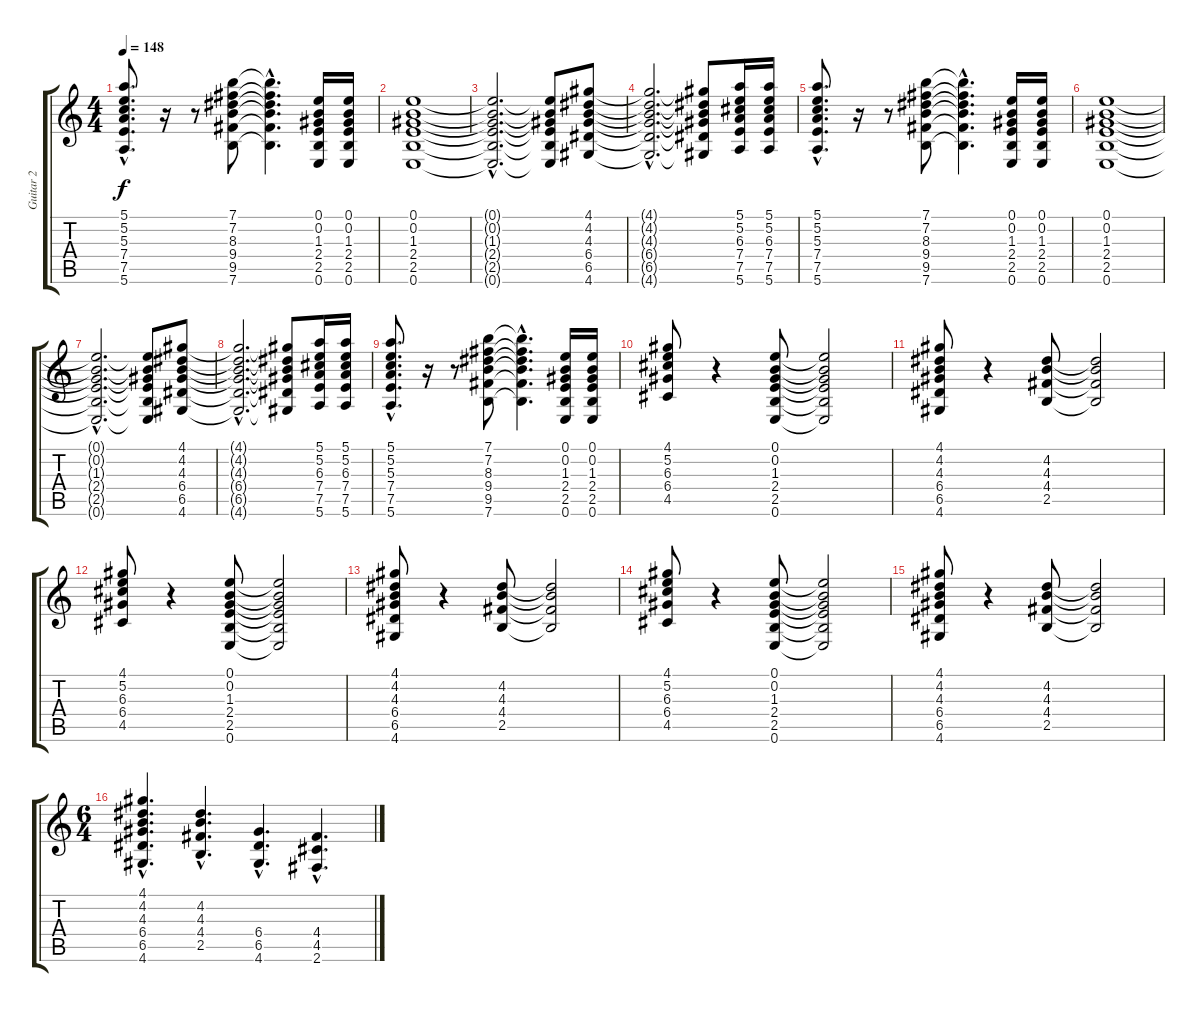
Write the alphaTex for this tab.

\track ("Guitar 2" "Guitar 2") {instrument overdrivenguitar}
\staff {score tabs}
\tuning (E4 B3 G3 D3 A2 E2) {hide}
\ts (4 4)
\tempo 148
\clef g2
\ks c
(5.1{hac} 5.2{hac} 5.3{hac} 7.4{hac} 7.5{hac} 5.6{hac}).8{d dy f} r.16 r.8 (7.1 7.2 8.3 9.4 9.5 7.6).8 (7.1{hac t} 7.2{hac t} 8.3{hac t} 9.4{hac t} 9.5{hac t} 7.6{hac t}).4{d} (0.1 0.2 1.3 2.4 2.5 0.6).16 (0.1 0.2 1.3 2.4 2.5 0.6).16 |
(0.1 0.2 1.3 2.4 2.5 0.6).1 |
(0.1{hac t} 0.2{hac t} 1.3{hac t} 2.4{hac t} 2.5{hac t} 0.6{hac t}).2{d} (0.1{t} 0.2{t} 1.3{t} 2.4{t} 2.5{t} 0.6{t}).8 (4.1 4.2 4.3 6.4 6.5 4.6).8 |
(4.1{hac t} 4.2{hac t} 4.3{hac t} 6.4{hac t} 6.5{hac t} 4.6{hac t}).2{d} (4.1{t} 4.2{t} 4.3{t} 6.4{t} 6.5{t} 4.6{t}).8 (5.1 5.2 6.3 7.4 7.5 5.6).16 (5.1 5.2 6.3 7.4 7.5 5.6).16 |
(5.1{hac} 5.2{hac} 5.3{hac} 7.4{hac} 7.5{hac} 5.6{hac}).8{d} r.16 r.8 (7.1 7.2 8.3 9.4 9.5 7.6).8 (7.1{hac t} 7.2{hac t} 8.3{hac t} 9.4{hac t} 9.5{hac t} 7.6{hac t}).4{d} (0.1 0.2 1.3 2.4 2.5 0.6).16 (0.1 0.2 1.3 2.4 2.5 0.6).16 |
(0.1 0.2 1.3 2.4 2.5 0.6).1 |
(0.1{hac t} 0.2{hac t} 1.3{hac t} 2.4{hac t} 2.5{hac t} 0.6{hac t}).2{d} (0.1{t} 0.2{t} 1.3{t} 2.4{t} 2.5{t} 0.6{t}).8 (4.1 4.2 4.3 6.4 6.5 4.6).8 |
(4.1{hac t} 4.2{hac t} 4.3{hac t} 6.4{hac t} 6.5{hac t} 4.6{hac t}).2{d} (4.1{t} 4.2{t} 4.3{t} 6.4{t} 6.5{t} 4.6{t}).8 (5.1 5.2 6.3 7.4 7.5 5.6).16 (5.1 5.2 6.3 7.4 7.5 5.6).16 |
(5.1{hac} 5.2{hac} 5.3{hac} 7.4{hac} 7.5{hac} 5.6{hac}).8{d} r.16 r.8 (7.1 7.2 8.3 9.4 9.5 7.6).8 (7.1{hac t} 7.2{hac t} 8.3{hac t} 9.4{hac t} 9.5{hac t} 7.6{hac t}).4{d} (0.1 0.2 1.3 2.4 2.5 0.6).16 (0.1 0.2 1.3 2.4 2.5 0.6).16 |
(4.1 5.2 6.3 6.4 4.5).8 r.4 (0.1 0.2 1.3 2.4 2.5 0.6).8 (0.1{t} 0.2{t} 1.3{t} 2.4{t} 2.5{t} 0.6{t}).2 |
(4.1 4.2 4.3 6.4 6.5 4.6).8 r.4 (4.2 4.3 4.4 2.5).8 (4.2{t} 4.3{t} 4.4{t} 2.5{t}).2 |
(4.1 5.2 6.3 6.4 4.5).8 r.4 (0.1 0.2 1.3 2.4 2.5 0.6).8 (0.1{t} 0.2{t} 1.3{t} 2.4{t} 2.5{t} 0.6{t}).2 |
(4.1 4.2 4.3 6.4 6.5 4.6).8 r.4 (4.2 4.3 4.4 2.5).8 (4.2{t} 4.3{t} 4.4{t} 2.5{t}).2 |
(4.1 5.2 6.3 6.4 4.5).8 r.4 (0.1 0.2 1.3 2.4 2.5 0.6).8 (0.1{t} 0.2{t} 1.3{t} 2.4{t} 2.5{t} 0.6{t}).2 |
(4.1 4.2 4.3 6.4 6.5 4.6).8 r.4 (4.2 4.3 4.4 2.5).8 (4.2{t} 4.3{t} 4.4{t} 2.5{t}).2 |
\ts (6 4)
(4.1{hac} 4.2{hac} 4.3{hac} 6.4{hac} 6.5{hac} 4.6{hac}).4{d} (4.2{hac} 4.3{hac} 4.4{hac} 2.5{hac}).4{d} (6.4{hac} 6.5{hac} 4.6{hac}).4{d} (4.4{hac} 4.5{hac} 2.6{hac}).4{d}
